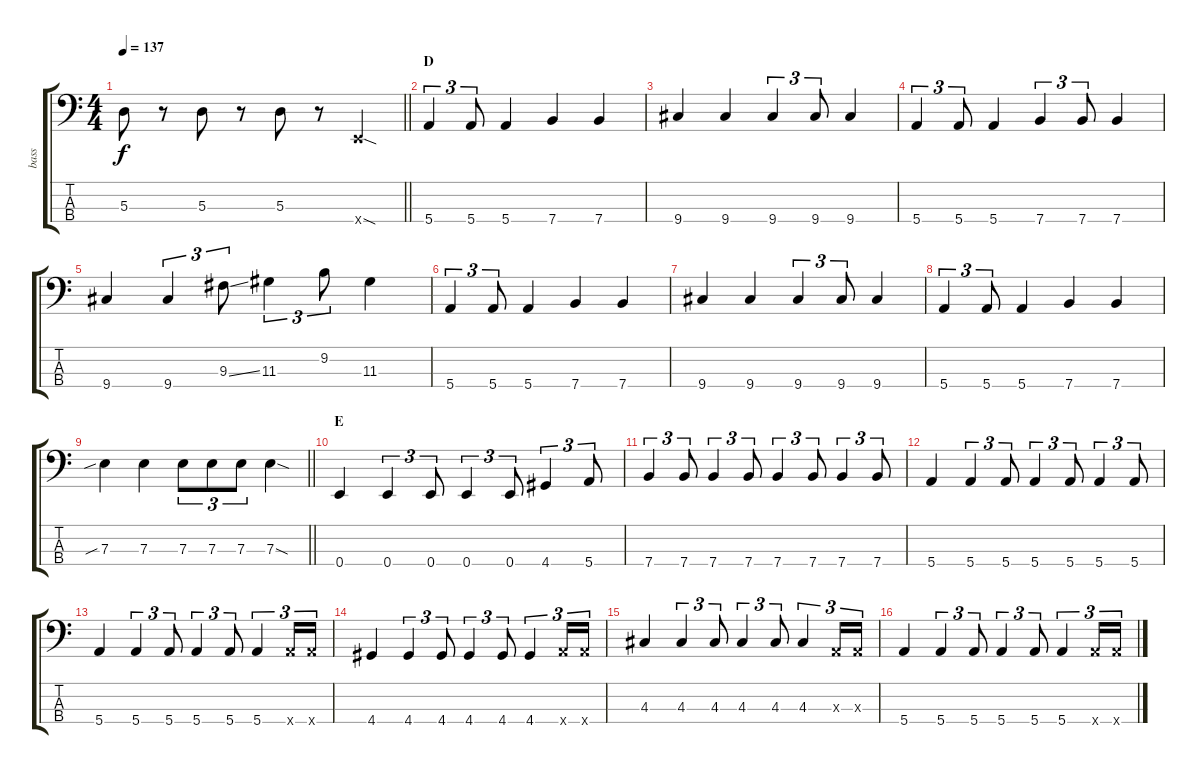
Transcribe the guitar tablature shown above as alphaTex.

\track ("bass" "bass") {instrument electricbasspick}
\staff {score tabs}
\tuning (G2 D2 A1 E1) {hide}
\ts (4 4)
\tempo 137
\clef f4
\barLineRight lightlight
\ks c
5.3.8{dy f} r.8 5.3.8 r.8 5.3.8 r.8 0.4{sod x}.4 |
\section ("" "D")
5.4.4{tu (3 2)} 5.4.8{tu (3 2)} 5.4.4 7.4.4 7.4.4 |
9.4.4 9.4.4 9.4.4{tu (3 2)} 9.4.8{tu (3 2)} 9.4.4 |
5.4.4{tu (3 2)} 5.4.8{tu (3 2)} 5.4.4 7.4.4{tu (3 2)} 7.4.8{tu (3 2)} 7.4.4 |
9.4.4 9.4.4{tu (3 2)} 9.3{ss}.8{tu (3 2)} 11.3.4{tu (3 2)} 9.2.8{tu (3 2)} 11.3.4 |
5.4.4{tu (3 2)} 5.4.8{tu (3 2)} 5.4.4 7.4.4 7.4.4 |
9.4.4 9.4.4 9.4.4{tu (3 2)} 9.4.8{tu (3 2)} 9.4.4 |
5.4.4{tu (3 2)} 5.4.8{tu (3 2)} 5.4.4 7.4.4 7.4.4 |
\barLineRight lightlight
7.3{sib}.4 7.3.4 7.3.8{tu (3 2)} 7.3.8{tu (3 2)} 7.3.8{tu (3 2)} 7.3{sod}.4 |
\section ("" "E")
0.4.4 0.4.4{tu (3 2)} 0.4.8{tu (3 2)} 0.4.4{tu (3 2)} 0.4.8{tu (3 2)} 4.4.4{tu (3 2)} 5.4.8{tu (3 2)} |
7.4.4{tu (3 2)} 7.4.8{tu (3 2)} 7.4.4{tu (3 2)} 7.4.8{tu (3 2)} 7.4.4{tu (3 2)} 7.4.8{tu (3 2)} 7.4.4{tu (3 2)} 7.4.8{tu (3 2)} |
5.4.4 5.4.4{tu (3 2)} 5.4.8{tu (3 2)} 5.4.4{tu (3 2)} 5.4.8{tu (3 2)} 5.4.4{tu (3 2)} 5.4.8{tu (3 2)} |
5.4.4 5.4.4{tu (3 2)} 5.4.8{tu (3 2)} 5.4.4{tu (3 2)} 5.4.8{tu (3 2)} 5.4.4{tu (3 2)} 5.4{x}.16{tu (3 2)} 5.4{x}.16{tu (3 2)} |
4.4.4 4.4.4{tu (3 2)} 4.4.8{tu (3 2)} 4.4.4{tu (3 2)} 4.4.8{tu (3 2)} 4.4.4{tu (3 2)} 5.4{x}.16{tu (3 2)} 5.4{x}.16{tu (3 2)} |
4.3.4 4.3.4{tu (3 2)} 4.3.8{tu (3 2)} 4.3.4{tu (3 2)} 4.3.8{tu (3 2)} 4.3.4{tu (3 2)} 0.3{x}.16{tu (3 2)} 0.3{x}.16{tu (3 2)} |
5.4.4 5.4.4{tu (3 2)} 5.4.8{tu (3 2)} 5.4.4{tu (3 2)} 5.4.8{tu (3 2)} 5.4.4{tu (3 2)} 5.4{x}.16{tu (3 2)} 5.4{x}.16{tu (3 2)}
